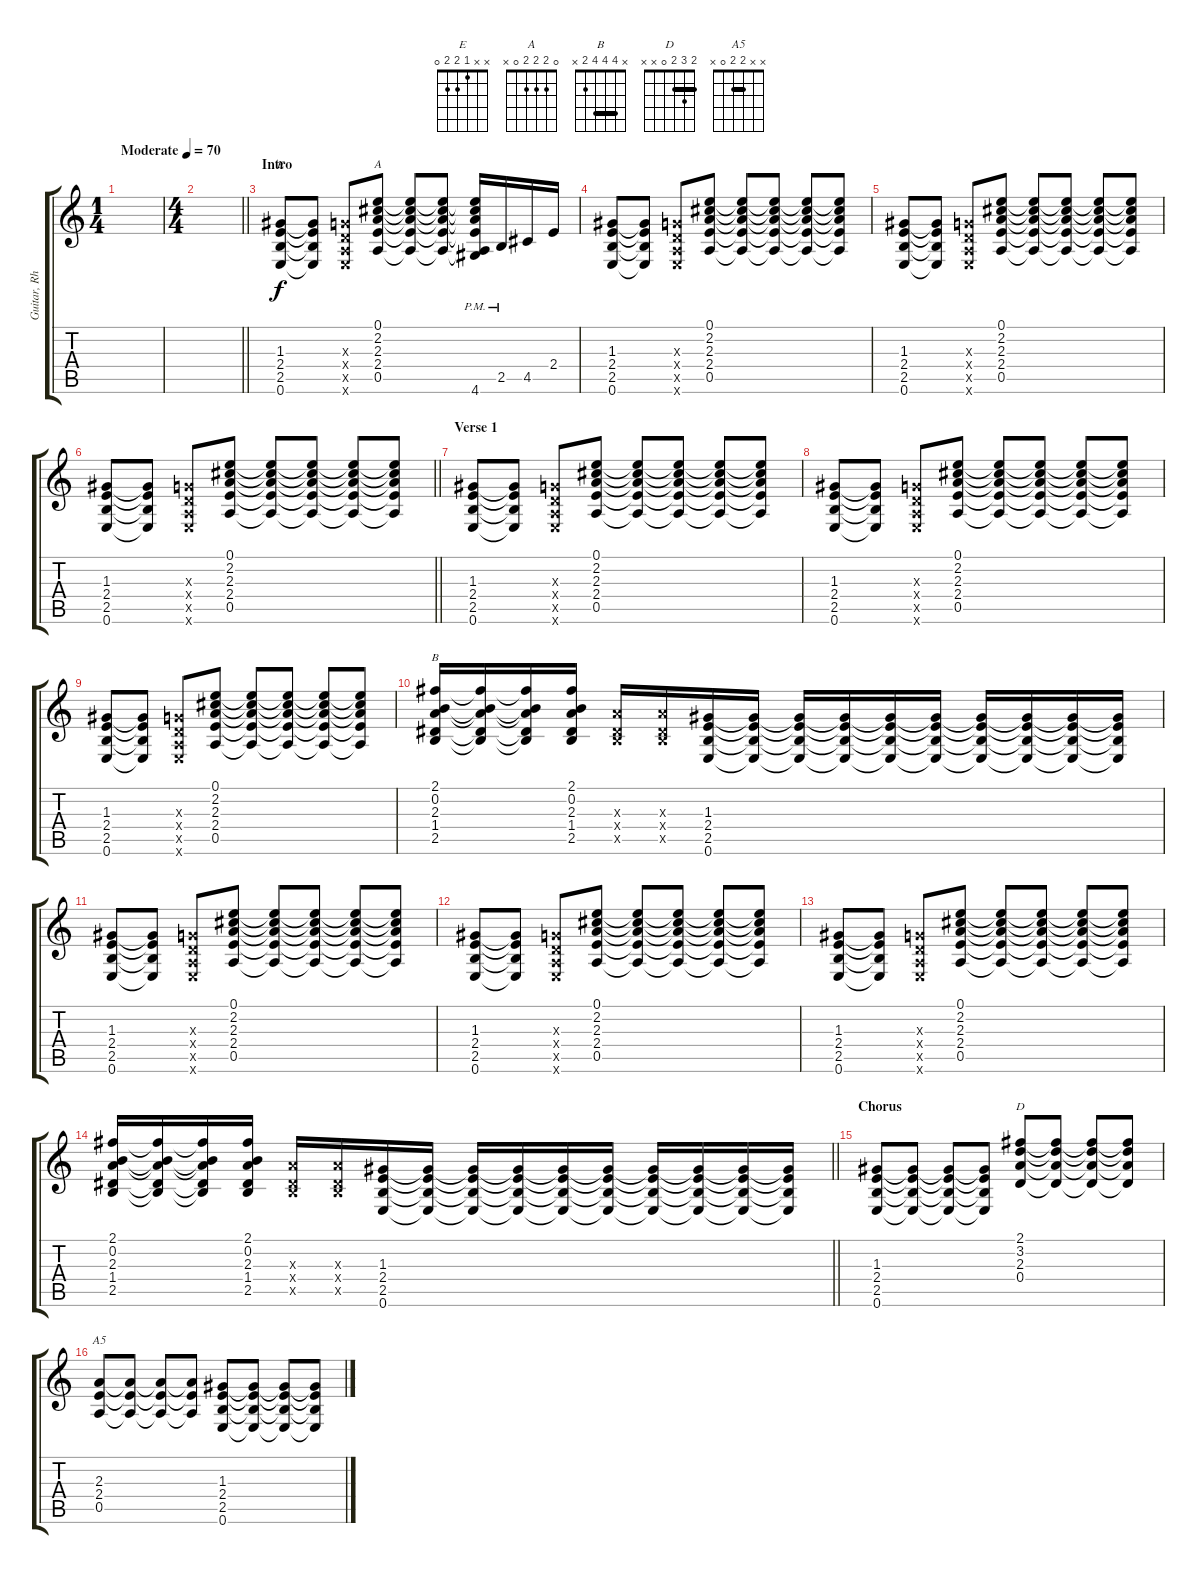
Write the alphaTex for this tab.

\track ("Guitar, Rhythm (Std Tune)" "Guitar, Rh") {instrument acousticguitarsteel}
\staff {score tabs}
\tuning (E4 B3 G3 D3 A2 E2) {hide}
\chord ("E" x x 1 2 2 0)
\chord ("A" 0 2 2 2 0 x)
\chord ("B" x 4 4 4 2 x) {barre 4}
\chord ("D" 2 3 2 0 x x) {barre 2}
\chord ("A5" x x 2 2 0 x) {barre 2}
\ts (1 4)
\tempo (70 "Moderate")
\clef g2
\ks c
|
\ts (4 4)
\barLineRight lightlight
|
\section ("" "Intro")
(1.3 2.4 2.5 0.6).8{ch "E"} (1.3{t} 2.4{t} 2.5{t} 0.6{t}).8 (0.3{x} 0.4{x} 0.5{x} 0.6{x}).8 (0.1 2.2 2.3 2.4 0.5).8{ch "A"} (0.1{t} 2.2{t} 2.3{t} 2.4{t} 0.5{t}).8 (0.1{t} 2.2{t} 2.3{t} 2.4{t} 0.5{t}).8 (0.1{t} 2.2{t} 2.3{t} 2.4{t} 0.5{t} 4.6{pm}).16 2.5{pm}.16 4.5.16 2.4.16 |
(1.3 2.4 2.5 0.6).8 (1.3{t} 2.4{t} 2.5{t} 0.6{t}).8 (0.3{x} 0.4{x} 0.5{x} 0.6{x}).8 (0.1 2.2 2.3 2.4 0.5).8 (0.1{t} 2.2{t} 2.3{t} 2.4{t} 0.5{t}).8 (0.1{t} 2.2{t} 2.3{t} 2.4{t} 0.5{t}).8 (0.1{t} 2.2{t} 2.3{t} 2.4{t} 0.5{t}).8 (0.1{t} 2.2{t} 2.3{t} 2.4{t} 0.5{t}).8 |
(1.3 2.4 2.5 0.6).8 (1.3{t} 2.4{t} 2.5{t} 0.6{t}).8 (0.3{x} 0.4{x} 0.5{x} 0.6{x}).8 (0.1 2.2 2.3 2.4 0.5).8 (0.1{t} 2.2{t} 2.3{t} 2.4{t} 0.5{t}).8 (0.1{t} 2.2{t} 2.3{t} 2.4{t} 0.5{t}).8 (0.1{t} 2.2{t} 2.3{t} 2.4{t} 0.5{t}).8 (0.1{t} 2.2{t} 2.3{t} 2.4{t} 0.5{t}).8 |
\barLineRight lightlight
(1.3 2.4 2.5 0.6).8 (1.3{t} 2.4{t} 2.5{t} 0.6{t}).8 (0.3{x} 0.4{x} 0.5{x} 0.6{x}).8 (0.1 2.2 2.3 2.4 0.5).8 (0.1{t} 2.2{t} 2.3{t} 2.4{t} 0.5{t}).8 (0.1{t} 2.2{t} 2.3{t} 2.4{t} 0.5{t}).8 (0.1{t} 2.2{t} 2.3{t} 2.4{t} 0.5{t}).8 (0.1{t} 2.2{t} 2.3{t} 2.4{t} 0.5{t}).8 |
\section ("" "Verse 1")
(1.3 2.4 2.5 0.6).8 (1.3{t} 2.4{t} 2.5{t} 0.6{t}).8 (0.3{x} 0.4{x} 0.5{x} 0.6{x}).8 (0.1 2.2 2.3 2.4 0.5).8 (0.1{t} 2.2{t} 2.3{t} 2.4{t} 0.5{t}).8 (0.1{t} 2.2{t} 2.3{t} 2.4{t} 0.5{t}).8 (0.1{t} 2.2{t} 2.3{t} 2.4{t} 0.5{t}).8 (0.1{t} 2.2{t} 2.3{t} 2.4{t} 0.5{t}).8 |
(1.3 2.4 2.5 0.6).8 (1.3{t} 2.4{t} 2.5{t} 0.6{t}).8 (0.3{x} 0.4{x} 0.5{x} 0.6{x}).8 (0.1 2.2 2.3 2.4 0.5).8 (0.1{t} 2.2{t} 2.3{t} 2.4{t} 0.5{t}).8 (0.1{t} 2.2{t} 2.3{t} 2.4{t} 0.5{t}).8 (0.1{t} 2.2{t} 2.3{t} 2.4{t} 0.5{t}).8 (0.1{t} 2.2{t} 2.3{t} 2.4{t} 0.5{t}).8 |
(1.3 2.4 2.5 0.6).8 (1.3{t} 2.4{t} 2.5{t} 0.6{t}).8 (0.3{x} 0.4{x} 0.5{x} 0.6{x}).8 (0.1 2.2 2.3 2.4 0.5).8 (0.1{t} 2.2{t} 2.3{t} 2.4{t} 0.5{t}).8 (0.1{t} 2.2{t} 2.3{t} 2.4{t} 0.5{t}).8 (0.1{t} 2.2{t} 2.3{t} 2.4{t} 0.5{t}).8 (0.1{t} 2.2{t} 2.3{t} 2.4{t} 0.5{t}).8 |
(2.1 0.2 2.3 1.4 2.5).16{ch "B"} (2.1{t} 0.2{t} 2.3{t} 1.4{t} 2.5{t}).16 (2.1{t} 0.2{t} 2.3{t} 1.4{t} 2.5{t}).16 (2.1 0.2 2.3 1.4 2.5).16 (2.3{x} 1.4{x} 2.5{x}).16 (2.3{x} 1.4{x} 2.5{x}).16 (1.3 2.4 2.5 0.6).16 (1.3{t} 2.4{t} 2.5{t} 0.6{t}).16 (1.3{t} 2.4{t} 2.5{t} 0.6{t}).16 (1.3{t} 2.4{t} 2.5{t} 0.6{t}).16 (1.3{t} 2.4{t} 2.5{t} 0.6{t}).16 (1.3{t} 2.4{t} 2.5{t} 0.6{t}).16 (1.3{t} 2.4{t} 2.5{t} 0.6{t}).16 (1.3{t} 2.4{t} 2.5{t} 0.6{t}).16 (1.3{t} 2.4{t} 2.5{t} 0.6{t}).16 (1.3{t} 2.4{t} 2.5{t} 0.6{t}).16 |
(1.3 2.4 2.5 0.6).8 (1.3{t} 2.4{t} 2.5{t} 0.6{t}).8 (0.3{x} 0.4{x} 0.5{x} 0.6{x}).8 (0.1 2.2 2.3 2.4 0.5).8 (0.1{t} 2.2{t} 2.3{t} 2.4{t} 0.5{t}).8 (0.1{t} 2.2{t} 2.3{t} 2.4{t} 0.5{t}).8 (0.1{t} 2.2{t} 2.3{t} 2.4{t} 0.5{t}).8 (0.1{t} 2.2{t} 2.3{t} 2.4{t} 0.5{t}).8 |
(1.3 2.4 2.5 0.6).8 (1.3{t} 2.4{t} 2.5{t} 0.6{t}).8 (0.3{x} 0.4{x} 0.5{x} 0.6{x}).8 (0.1 2.2 2.3 2.4 0.5).8 (0.1{t} 2.2{t} 2.3{t} 2.4{t} 0.5{t}).8 (0.1{t} 2.2{t} 2.3{t} 2.4{t} 0.5{t}).8 (0.1{t} 2.2{t} 2.3{t} 2.4{t} 0.5{t}).8 (0.1{t} 2.2{t} 2.3{t} 2.4{t} 0.5{t}).8 |
(1.3 2.4 2.5 0.6).8 (1.3{t} 2.4{t} 2.5{t} 0.6{t}).8 (0.3{x} 0.4{x} 0.5{x} 0.6{x}).8 (0.1 2.2 2.3 2.4 0.5).8 (0.1{t} 2.2{t} 2.3{t} 2.4{t} 0.5{t}).8 (0.1{t} 2.2{t} 2.3{t} 2.4{t} 0.5{t}).8 (0.1{t} 2.2{t} 2.3{t} 2.4{t} 0.5{t}).8 (0.1{t} 2.2{t} 2.3{t} 2.4{t} 0.5{t}).8 |
\barLineRight lightlight
(2.1 0.2 2.3 1.4 2.5).16 (2.1{t} 0.2{t} 2.3{t} 1.4{t} 2.5{t}).16 (2.1{t} 0.2{t} 2.3{t} 1.4{t} 2.5{t}).16 (2.1 0.2 2.3 1.4 2.5).16 (2.3{x} 1.4{x} 2.5{x}).16 (2.3{x} 1.4{x} 2.5{x}).16 (1.3 2.4 2.5 0.6).16 (1.3{t} 2.4{t} 2.5{t} 0.6{t}).16 (1.3{t} 2.4{t} 2.5{t} 0.6{t}).16 (1.3{t} 2.4{t} 2.5{t} 0.6{t}).16 (1.3{t} 2.4{t} 2.5{t} 0.6{t}).16 (1.3{t} 2.4{t} 2.5{t} 0.6{t}).16 (1.3{t} 2.4{t} 2.5{t} 0.6{t}).16 (1.3{t} 2.4{t} 2.5{t} 0.6{t}).16 (1.3{t} 2.4{t} 2.5{t} 0.6{t}).16 (1.3{t} 2.4{t} 2.5{t} 0.6{t}).16 |
\section ("" "Chorus")
(1.3 2.4 2.5 0.6).8 (1.3{t} 2.4{t} 2.5{t} 0.6{t}).8 (1.3{t} 2.4{t} 2.5{t} 0.6{t}).8 (1.3{t} 2.4{t} 2.5{t} 0.6{t}).8 (2.1 3.2 2.3 0.4).8{ch "D"} (2.1{t} 3.2{t} 2.3{t} 0.4{t}).8 (2.1{t} 3.2{t} 2.3{t} 0.4{t}).8 (2.1{t} 3.2{t} 2.3{t} 0.4{t}).8 |
(2.3 2.4 0.5).8{ch "A5"} (2.3{t} 2.4{t} 0.5{t}).8 (2.3{t} 2.4{t} 0.5{t}).8 (2.3{t} 2.4{t} 0.5{t}).8 (1.3 2.4 2.5 0.6).8 (1.3{t} 2.4{t} 2.5{t} 0.6{t}).8 (1.3{t} 2.4{t} 2.5{t} 0.6{t}).8 (1.3{t} 2.4{t} 2.5{t} 0.6{t}).8
